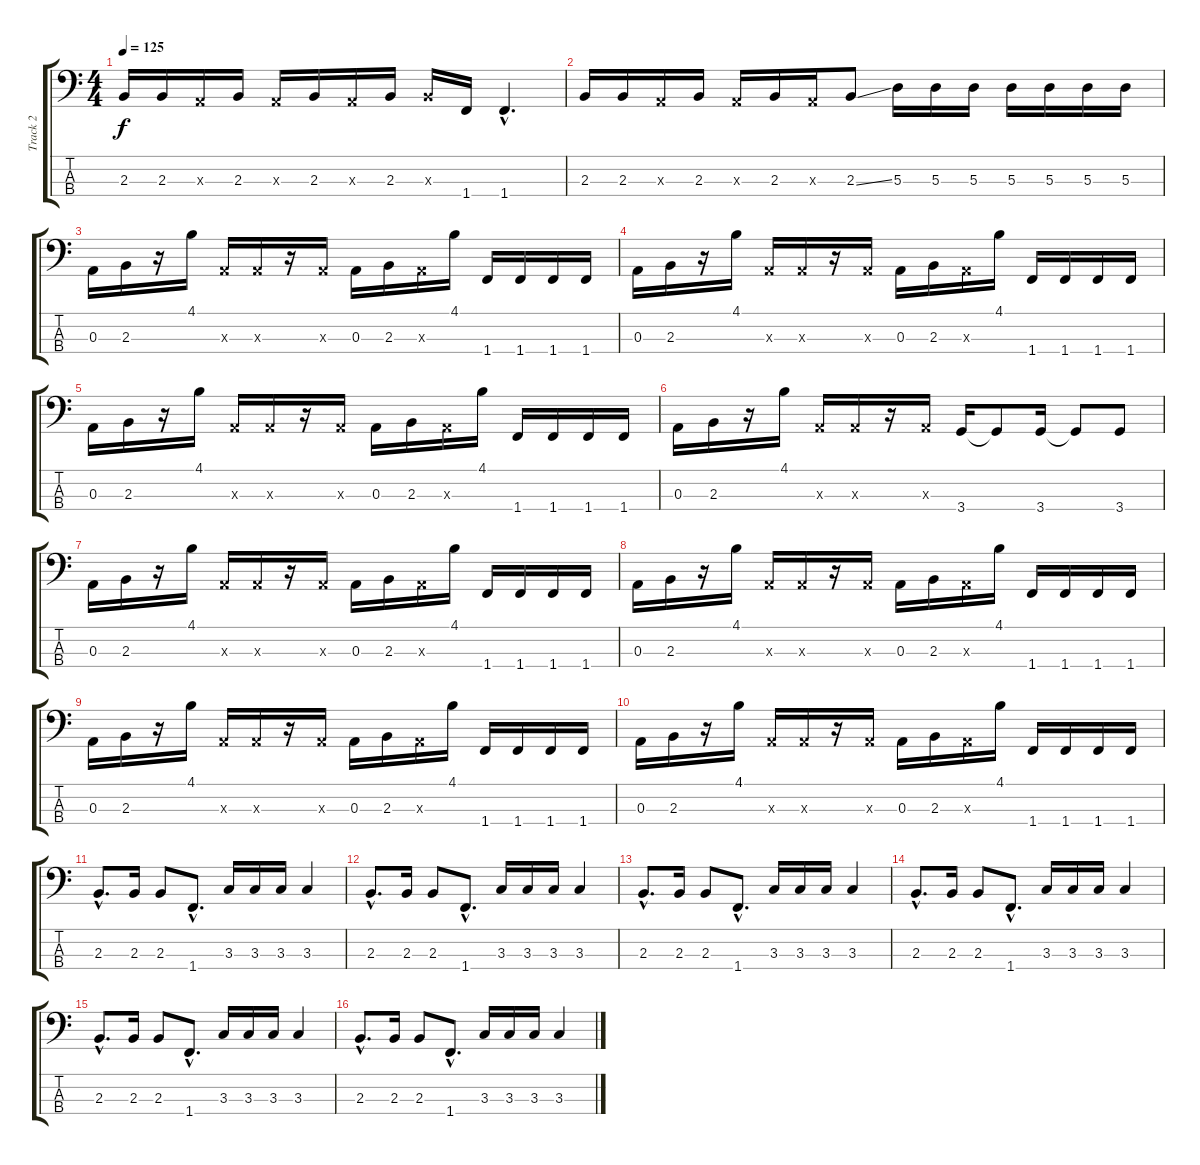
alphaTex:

\track ("Track 2" "Track 2") {instrument electricbassfinger}
\staff {score tabs}
\tuning (G2 D2 A1 E1) {hide}
\ts (4 4)
\tempo 125
\clef f4
\ks c
2.3.16{dy f} 2.3.16 0.3{x}.16 2.3.16 0.3{x}.16 2.3.16 0.3{x}.16 2.3.16 2.3{x}.16 1.4.16 1.4{hac}.4{d} |
2.3.16 2.3.16 0.3{x}.16 2.3.16 0.3{x}.16 2.3.16 0.3{x}.16 2.3{ss}.8 5.3.16 5.3.16 5.3.16 5.3.16 5.3.16 5.3.16 5.3.16 |
0.3.16 2.3.16 r.16 4.1.16 0.3{x}.16{instrument slapbass2} 0.3{x}.16 r.16 0.3{x}.16 0.3.16 2.3.16 0.3{x}.16 4.1.16 1.4.16 1.4.16 1.4.16 1.4.16 |
0.3.16 2.3.16 r.16 4.1.16 0.3{x}.16{instrument slapbass2} 0.3{x}.16 r.16 0.3{x}.16 0.3.16 2.3.16 0.3{x}.16 4.1.16 1.4.16 1.4.16 1.4.16 1.4.16 |
0.3.16 2.3.16 r.16 4.1.16 0.3{x}.16{instrument slapbass2} 0.3{x}.16 r.16 0.3{x}.16 0.3.16 2.3.16 0.3{x}.16 4.1.16 1.4.16 1.4.16 1.4.16 1.4.16 |
0.3.16 2.3.16 r.16 4.1.16 0.3{x}.16{instrument slapbass2} 0.3{x}.16 r.16 0.3{x}.16 3.4.16{instrument electricbassfinger} 3.4{t}.8 3.4.16 3.4{t}.8 3.4.8 |
0.3.16 2.3.16 r.16 4.1.16 0.3{x}.16{instrument slapbass2} 0.3{x}.16 r.16 0.3{x}.16 0.3.16 2.3.16 0.3{x}.16 4.1.16 1.4.16 1.4.16 1.4.16 1.4.16 |
0.3.16 2.3.16 r.16 4.1.16 0.3{x}.16{instrument slapbass2} 0.3{x}.16 r.16 0.3{x}.16 0.3.16 2.3.16 0.3{x}.16 4.1.16 1.4.16 1.4.16 1.4.16 1.4.16 |
0.3.16 2.3.16 r.16 4.1.16 0.3{x}.16{instrument slapbass2} 0.3{x}.16 r.16 0.3{x}.16 0.3.16 2.3.16 0.3{x}.16 4.1.16 1.4.16 1.4.16 1.4.16 1.4.16 |
0.3.16 2.3.16 r.16 4.1.16 0.3{x}.16{instrument slapbass2} 0.3{x}.16 r.16 0.3{x}.16 0.3.16 2.3.16 0.3{x}.16 4.1.16 1.4.16 1.4.16 1.4.16 1.4.16 |
2.3{hac}.8{d} 2.3.16 2.3.8 1.4{hac}.8{d} 3.3.16 3.3.16 3.3.16 3.3.4 |
2.3{hac}.8{d} 2.3.16 2.3.8 1.4{hac}.8{d} 3.3.16 3.3.16 3.3.16 3.3.4 |
2.3{hac}.8{d} 2.3.16 2.3.8 1.4{hac}.8{d} 3.3.16 3.3.16 3.3.16 3.3.4 |
2.3{hac}.8{d} 2.3.16 2.3.8 1.4{hac}.8{d} 3.3.16 3.3.16 3.3.16 3.3.4 |
2.3{hac}.8{d} 2.3.16 2.3.8 1.4{hac}.8{d} 3.3.16 3.3.16 3.3.16 3.3.4 |
2.3{hac}.8{d} 2.3.16 2.3.8 1.4{hac}.8{d} 3.3.16 3.3.16 3.3.16 3.3.4
